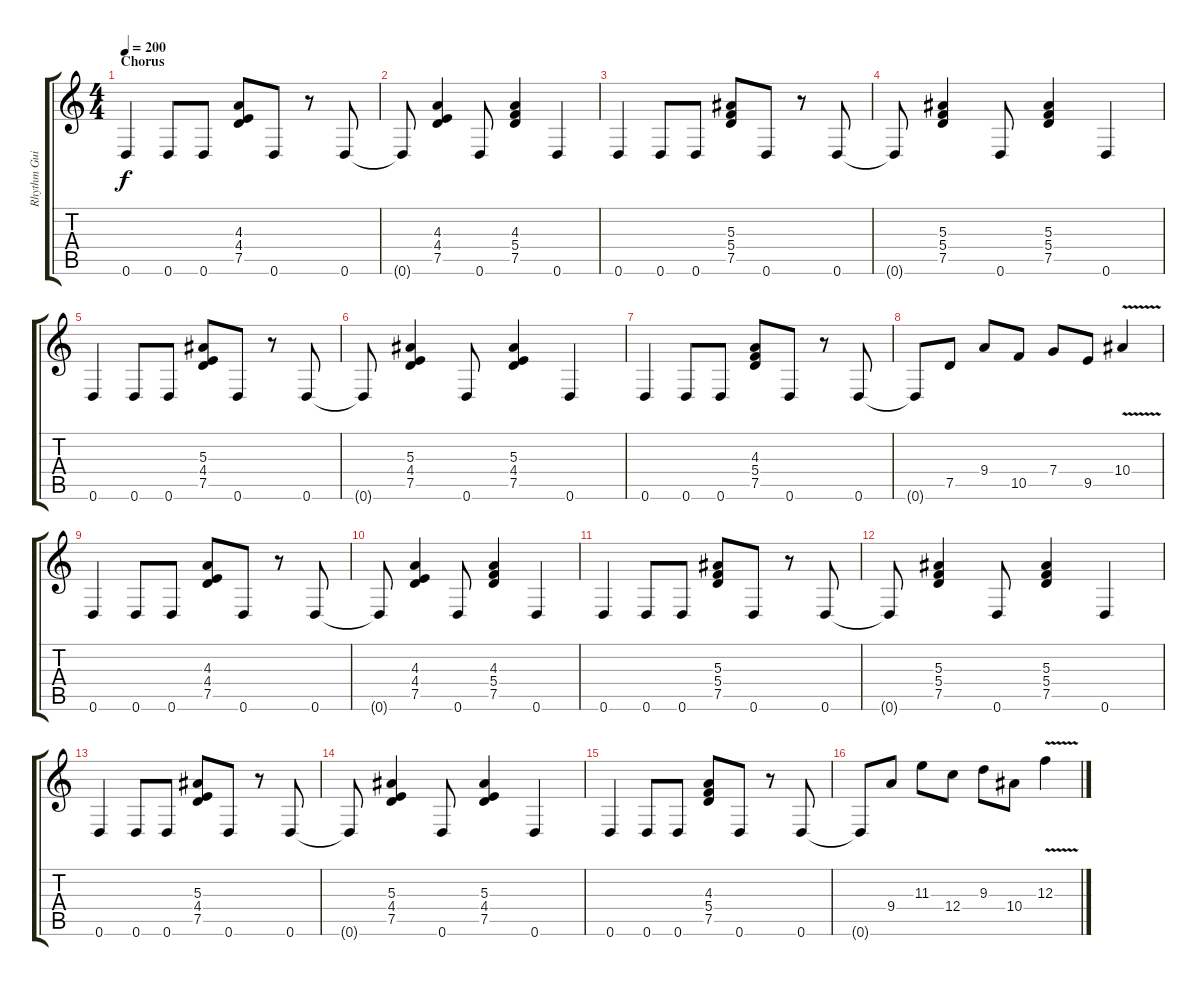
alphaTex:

\track ("Rhythm Guitar" "Rhythm Gui") {instrument distortionguitar}
\staff {score tabs}
\tuning (D4 A3 F3 C3 G2 D2) {hide}
\ts (4 4)
\section ("" "Chorus")
\tempo 200
\clef g2
\ks c
0.6.4{dy f} 0.6.8 0.6.8 (4.3 4.4 7.5).8 0.6.8 r.8 0.6.8 |
0.6{t}.8 (4.3 4.4 7.5).4 0.6.8 (4.3 5.4 7.5).4 0.6.4 |
0.6.4 0.6.8 0.6.8 (5.3 5.4 7.5).8 0.6.8 r.8 0.6.8 |
0.6{t}.8 (5.3 5.4 7.5).4 0.6.8 (5.3 5.4 7.5).4 0.6.4 |
0.6.4 0.6.8 0.6.8 (5.3 4.4 7.5).8 0.6.8 r.8 0.6.8 |
0.6{t}.8 (5.3 4.4 7.5).4 0.6.8 (5.3 4.4 7.5).4 0.6.4 |
0.6.4 0.6.8 0.6.8 (4.3 5.4 7.5).8 0.6.8 r.8 0.6.8 |
0.6{t}.8 7.5.8 9.4.8 10.5.8 7.4.8 9.5.8 10.4{v}.4 |
0.6.4 0.6.8 0.6.8 (4.3 4.4 7.5).8 0.6.8 r.8 0.6.8 |
0.6{t}.8 (4.3 4.4 7.5).4 0.6.8 (4.3 5.4 7.5).4 0.6.4 |
0.6.4 0.6.8 0.6.8 (5.3 5.4 7.5).8 0.6.8 r.8 0.6.8 |
0.6{t}.8 (5.3 5.4 7.5).4 0.6.8 (5.3 5.4 7.5).4 0.6.4 |
0.6.4 0.6.8 0.6.8 (5.3 4.4 7.5).8 0.6.8 r.8 0.6.8 |
0.6{t}.8 (5.3 4.4 7.5).4 0.6.8 (5.3 4.4 7.5).4 0.6.4 |
0.6.4 0.6.8 0.6.8 (4.3 5.4 7.5).8 0.6.8 r.8 0.6.8 |
0.6{t}.8 9.4.8 11.3.8 12.4.8 9.3.8 10.4.8 12.3{v}.4
